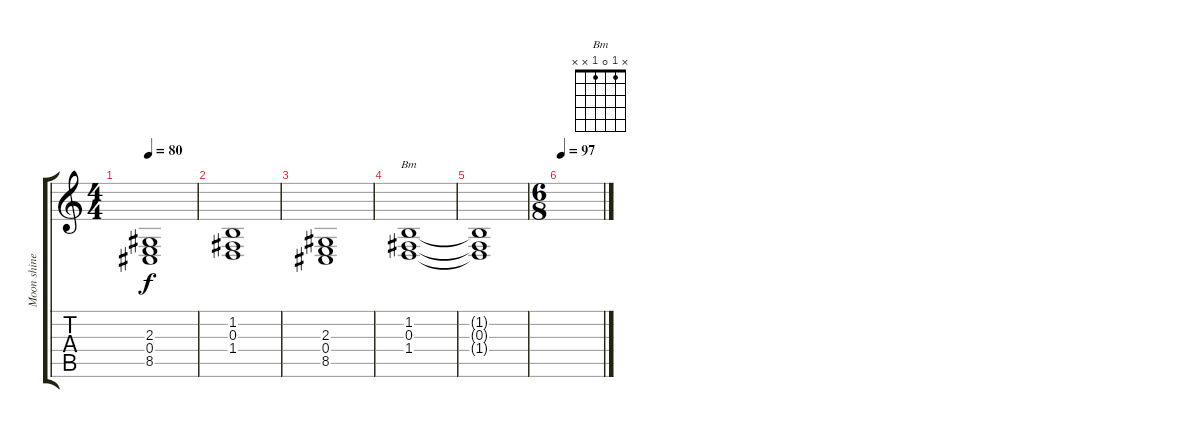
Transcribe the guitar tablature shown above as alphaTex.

\track ("Moon shine" "Moon shine") {instrument fx8scifi}
\staff {score tabs}
\tuning (Eb4 Bb3 Gb3 Db3 Ab2 Eb2) {hide}
\chord ("Bm" x 1 0 1 x x)
\ts (4 4)
\tempo 80
\clef g2
\ks c
(2.3 0.4 8.5).1{dy f} |
(1.2 0.3 1.4).1 |
(2.3 0.4 8.5).1 |
(1.2 0.3 1.4).1{ch "Bm"} |
(1.2{t} 0.3{t} 1.4{t}).1 |
\ts (6 8)
\tempo 97
